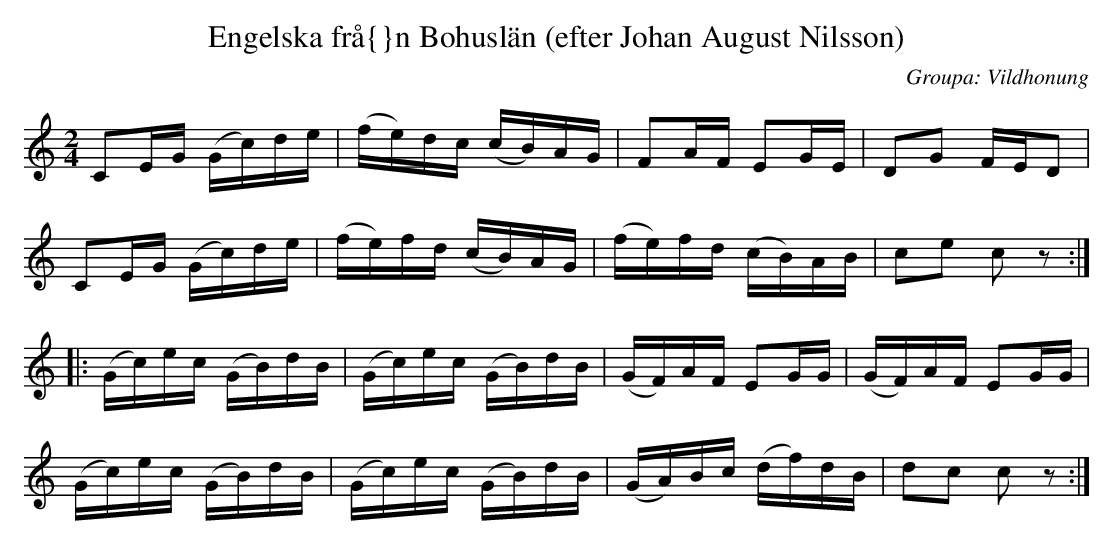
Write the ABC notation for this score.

X:1
T:Engelska fr\aa{}n Bohusl\"an (efter Johan August Nilsson)
C:Groupa: Vildhonung
M:2/4
L:1/16
K:C
C2EG (Gc)de|(fe)dc (cB)AG|F2AF E2GE|D2G2 FED2|
C2EG (Gc)de|(fe)fd (cB)AG|(fe)fd (cB)AB|c2e2 c2 z2:|
|:(Gc)ec (GB)dB|(Gc)ec (GB)dB|(GF)AF E2GG|(GF)AF E2GG|
(Gc)ec (GB)dB|(Gc)ec (GB)dB|(GA)Bc (df)dB|d2c2 c2 z2:|
